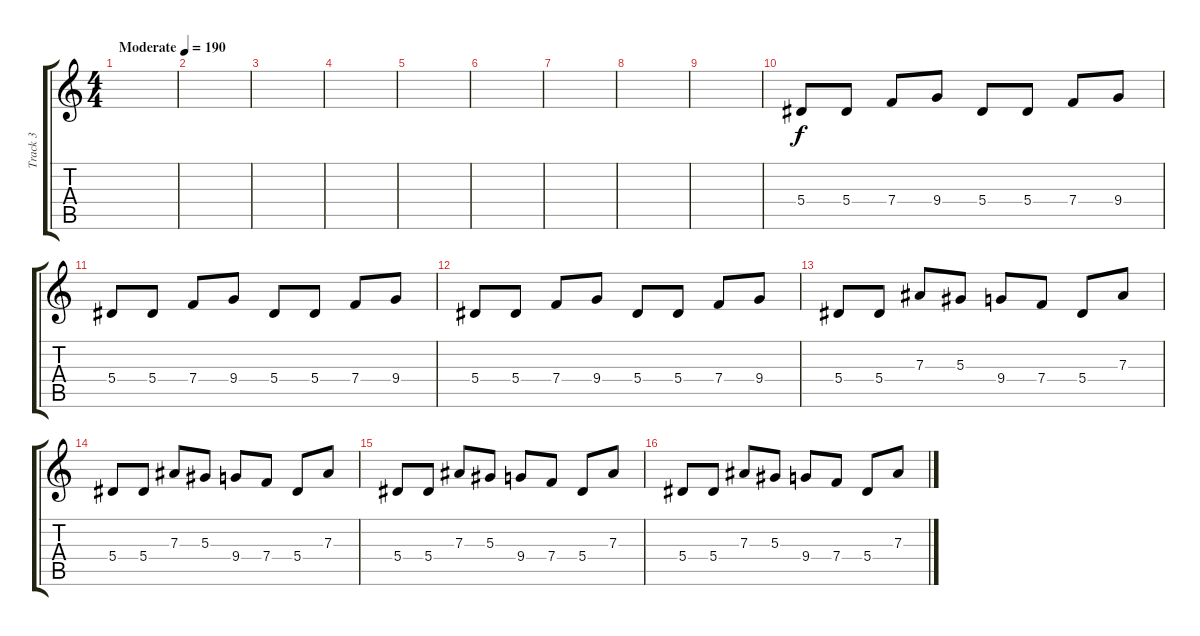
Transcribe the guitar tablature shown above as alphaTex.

\track ("Track 3" "Track 3") {instrument distortionguitar}
\staff {score tabs}
\tuning (C4 G3 Eb3 Bb2 F2 C2) {hide}
\ts (4 4)
\tempo (190 "Moderate")
\clef g2
\ks c
|
|
|
|
|
|
|
|
|
5.4.8 5.4.8 7.4.8 9.4.8 5.4.8 5.4.8 7.4.8 9.4.8 |
5.4.8 5.4.8 7.4.8 9.4.8 5.4.8 5.4.8 7.4.8 9.4.8 |
5.4.8 5.4.8 7.4.8 9.4.8 5.4.8 5.4.8 7.4.8 9.4.8 |
5.4.8 5.4.8 7.3.8 5.3.8 9.4.8 7.4.8 5.4.8 7.3.8 |
5.4.8 5.4.8 7.3.8 5.3.8 9.4.8 7.4.8 5.4.8 7.3.8 |
5.4.8 5.4.8 7.3.8 5.3.8 9.4.8 7.4.8 5.4.8 7.3.8 |
5.4.8 5.4.8 7.3.8 5.3.8 9.4.8 7.4.8 5.4.8 7.3.8
